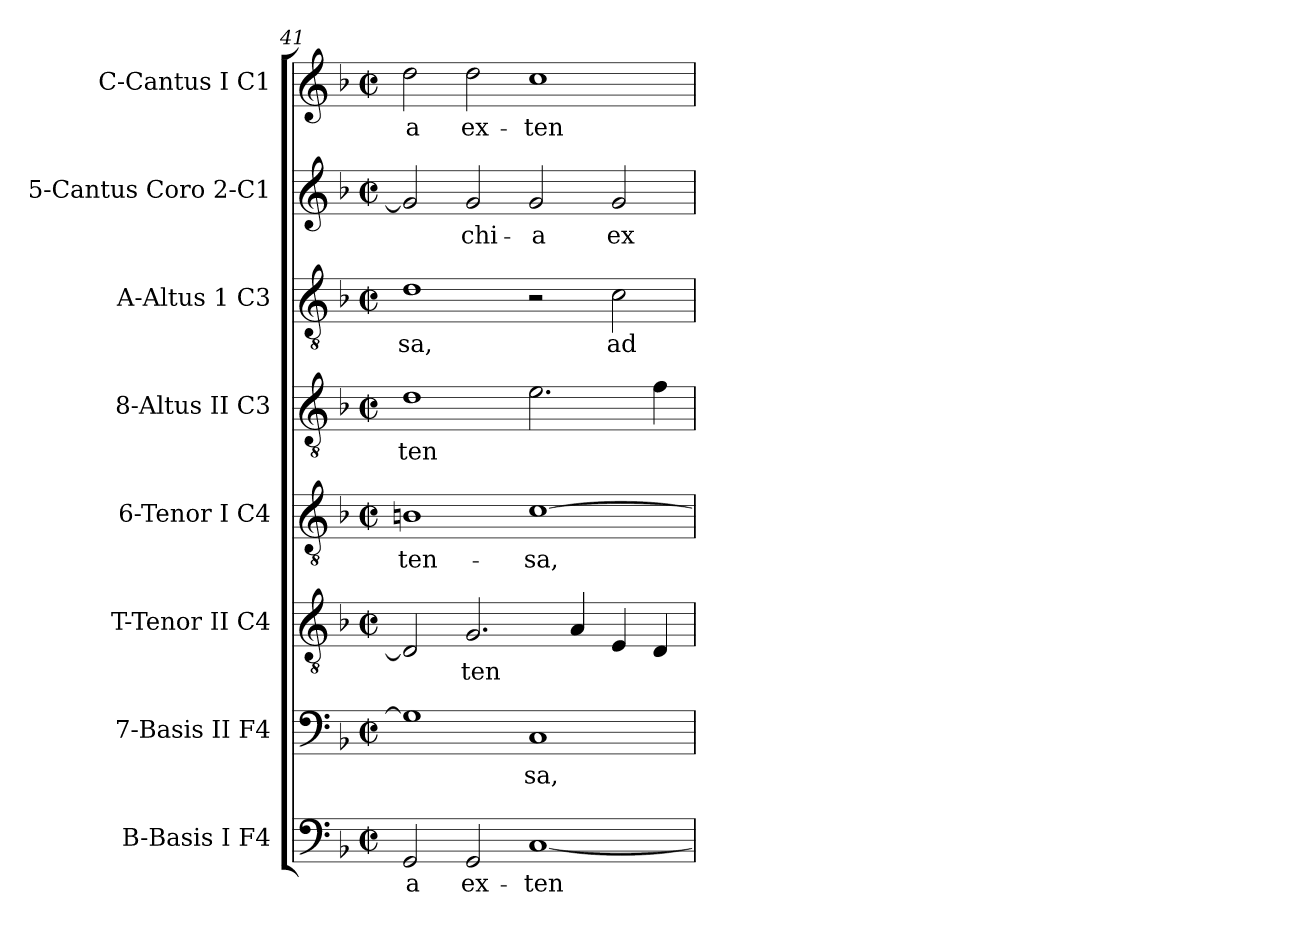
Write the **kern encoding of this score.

**kern	**text	**kern	**text	**kern	**text	**kern	**text	**kern	**text	**kern	**text	**kern	**text	**kern	**text
*part8	*part8	*part7	*part7	*part6	*part6	*part5	*part5	*part4	*part4	*part3	*part3	*part2	*part2	*part1	*part1
*staff8	*staff8	*staff7	*staff7	*staff6	*staff6	*staff5	*staff5	*staff4	*staff4	*staff3	*staff3	*staff2	*staff2	*staff1	*staff1
*I"B-Basis I  F4	*	*I"7-Basis II  F4	*	*I"T-Tenor II  C4	*	*I"6-Tenor I  C4	*	*I"8-Altus II  C3	*	*I"A-Altus 1  C3	*	*I"5-Cantus  Coro 2-C1	*	*I"C-Cantus I  C1	*
*I'B	*	*	*	*I'T	*	*	*	*	*	*I'A	*	*	*	*I'C	*
!!LO:PB:g=z
*clefF4	*	*clefF4	*	*clefGv2	*	*clefGv2	*	*clefGv2	*	*clefGv2	*	*clefG2	*	*clefG2	*
*k[b-]	*	*k[b-]	*	*k[b-]	*	*k[b-]	*	*k[b-]	*	*k[b-]	*	*k[b-]	*	*k[b-]	*
*F:	*	*F:	*	*F:	*	*F:	*	*F:	*	*F:	*	*F:	*	*F:	*
*M2/2	*	*M2/2	*	*M2/2	*	*M2/2	*	*M2/2	*	*M2/2	*	*M2/2	*	*M2/2	*
*met(c|)	*	*met(c|)	*	*met(c|)	*	*met(c|)	*	*met(c|)	*	*met(c|)	*	*met(c|)	*	*met(c|)	*
=41	=41	=41	=41	=41	=41	=41	=41	=41	=41	=41	=41	=41	=41	=41	=41
!	!LO:LY:b:cj	!	!LO:LY:b:cj	!	!LO:LY:b:cj	!	!LO:LY:b:cj	!	!LO:LY:b:cj	!	!LO:LY:b:cj	!	!LO:LY:b:cj	!	!LO:LY:b:cj
2GG/	-a	1G]	--	2D/]	--	1Bn	-ten-	1d	-ten-	1d	-sa,	2g/]	--	2dd\	-a
!	!LO:LY:b:cj	!	!	!	!LO:LY:b:cj	!	!	!	!	!	!	!	!LO:LY:b:cj	!	!LO:LY:b:cj
2GG/	ex-	.	.	2.G/	-ten-	.	.	.	.	.	.	2g/	-chi-	2dd\	ex-
!	!LO:LY:b:cj	!	!LO:LY:b:cj	!	!	!	!LO:LY:b:cj	!	!LO:LY:b:cj	!	!	!	!LO:LY:b:cj	!	!LO:LY:b:cj
[<1C	-ten-	1C	-sa,	.	.	[>1c	-sa,	2.e\	--	2r	.	2g/	-a	1cc	-ten-
!	!	!	!	!	!LO:LY:b:cj	!	!	!	!	!	!	!	!	!	!
.	.	.	.	4A/	--	.	.	.	.	.	.	.	.	.	.
!	!	!	!	!	!LO:LY:b:cj	!	!	!	!	!	!LO:LY:b:cj	!	!LO:LY:b:cj	!	!
.	.	.	.	4E/	--	.	.	.	.	2c\	ad	2g/	ex-	.	.
!	!	!	!	!	!LO:LY:b:cj	!	!	!	!LO:LY:b:cj	!	!	!	!	!	!
.	.	.	.	4D/	--	.	.	4f\	--	.	.	.	.	.	.
=	=	=	=	=	=	=	=	=	=	=	=	=	=	=	=
*-	*-	*-	*-	*-	*-	*-	*-	*-	*-	*-	*-	*-	*-	*-	*-
